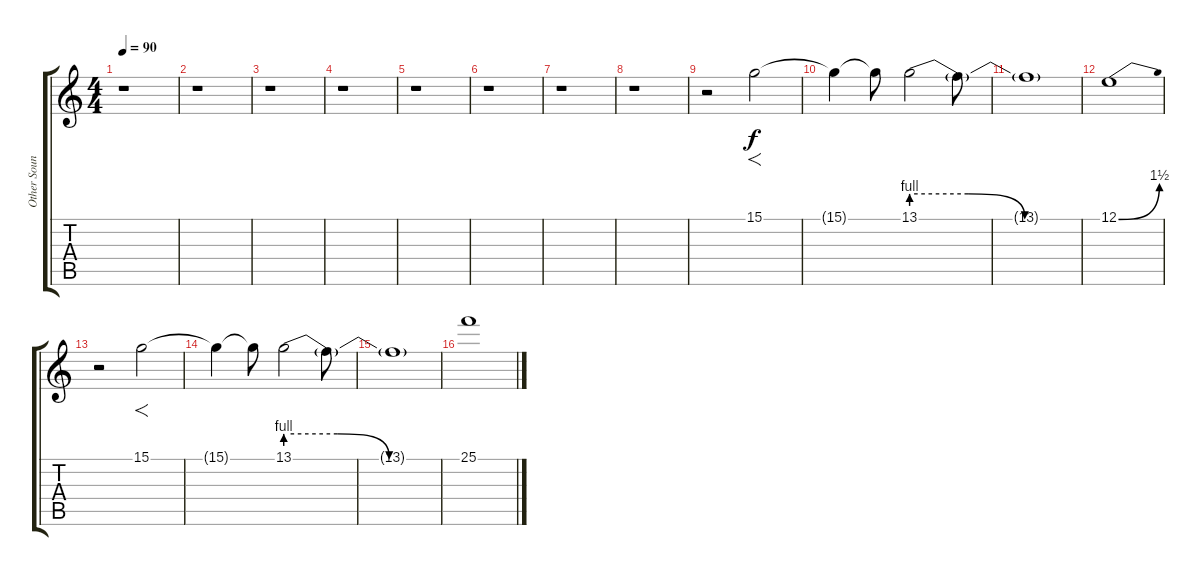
\track ("Other Sounds:" "Other Soun") {instrument lead2sawtooth}
\staff {score tabs}
\tuning (E4 B3 G3 D3 A2 E2) {hide}
\ts (4 4)
\tempo 90
\clef g2
\ks c
r.1{dy f} |
r.1 |
r.1 |
r.1 |
r.1 |
r.1 |
r.1 |
r.1 |
r.2 15.1.2{f} |
15.1{t}.4 15.1{t}.8 13.1{be (custom 0 4 20 4 40 0 60 0)}.2 13.1{t}.8 |
13.1{t}.1 |
12.1{be (bend 0 0 60 6)}.1 |
r.2 15.1.2{f} |
15.1{t}.4 15.1{t}.8 13.1{be (custom 0 4 20 4 40 0 60 0)}.2 13.1{t}.8 |
13.1{t}.1 |
25.1.1
